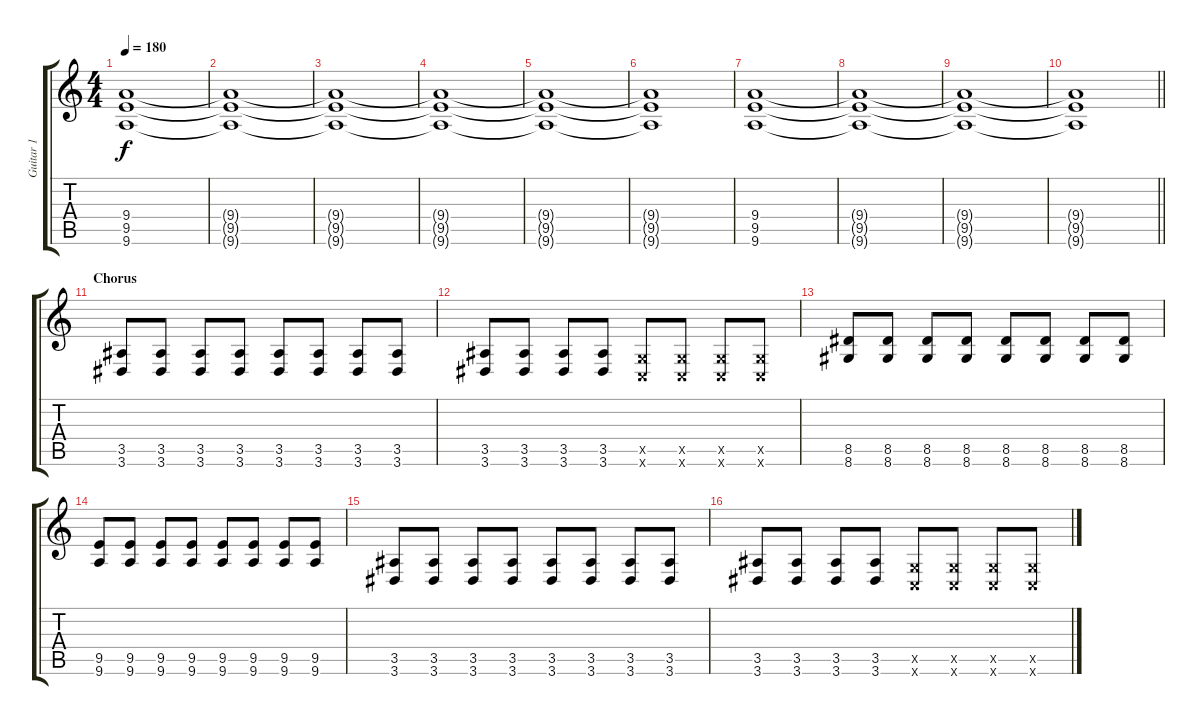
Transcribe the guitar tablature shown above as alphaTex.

\track ("Guitar 1" "Guitar 1") {instrument distortionguitar}
\staff {score tabs}
\tuning (D4 A3 F3 C3 G2 C2) {hide}
\ts (4 4)
\tempo 180
\clef g2
\ks c
(9.4{t} 9.5{t} 9.6{t}).1{dy f} |
(9.4{t} 9.5{t} 9.6{t}).1 |
(9.4{t} 9.5{t} 9.6{t}).1 |
(9.4{t} 9.5{t} 9.6{t}).1 |
(9.4{t} 9.5{t} 9.6{t}).1 |
(9.4{t} 9.5{t} 9.6{t}).1 |
(9.4 9.5 9.6).1 |
(9.4{t} 9.5{t} 9.6{t}).1 |
(9.4{t} 9.5{t} 9.6{t}).1 |
\barLineRight lightlight
(9.4{t} 9.5{t} 9.6{t}).1 |
\section ("" "Chorus")
(3.5 3.6).8 (3.5 3.6).8 (3.5 3.6).8 (3.5 3.6).8 (3.5 3.6).8 (3.5 3.6).8 (3.5 3.6).8 (3.5 3.6).8 |
(3.5 3.6).8 (3.5 3.6).8 (3.5 3.6).8 (3.5 3.6).8 (0.5{x} 0.6{x}).8 (0.5{x} 0.6{x}).8 (0.5{x} 0.6{x}).8 (0.5{x} 0.6{x}).8 |
(8.5 8.6).8 (8.5 8.6).8 (8.5 8.6).8 (8.5 8.6).8 (8.5 8.6).8 (8.5 8.6).8 (8.5 8.6).8 (8.5 8.6).8 |
(9.5 9.6).8 (9.5 9.6).8 (9.5 9.6).8 (9.5 9.6).8 (9.5 9.6).8 (9.5 9.6).8 (9.5 9.6).8 (9.5 9.6).8 |
(3.5 3.6).8 (3.5 3.6).8 (3.5 3.6).8 (3.5 3.6).8 (3.5 3.6).8 (3.5 3.6).8 (3.5 3.6).8 (3.5 3.6).8 |
(3.5 3.6).8 (3.5 3.6).8 (3.5 3.6).8 (3.5 3.6).8 (0.5{x} 0.6{x}).8 (0.5{x} 0.6{x}).8 (0.5{x} 0.6{x}).8 (0.5{x} 0.6{x}).8
